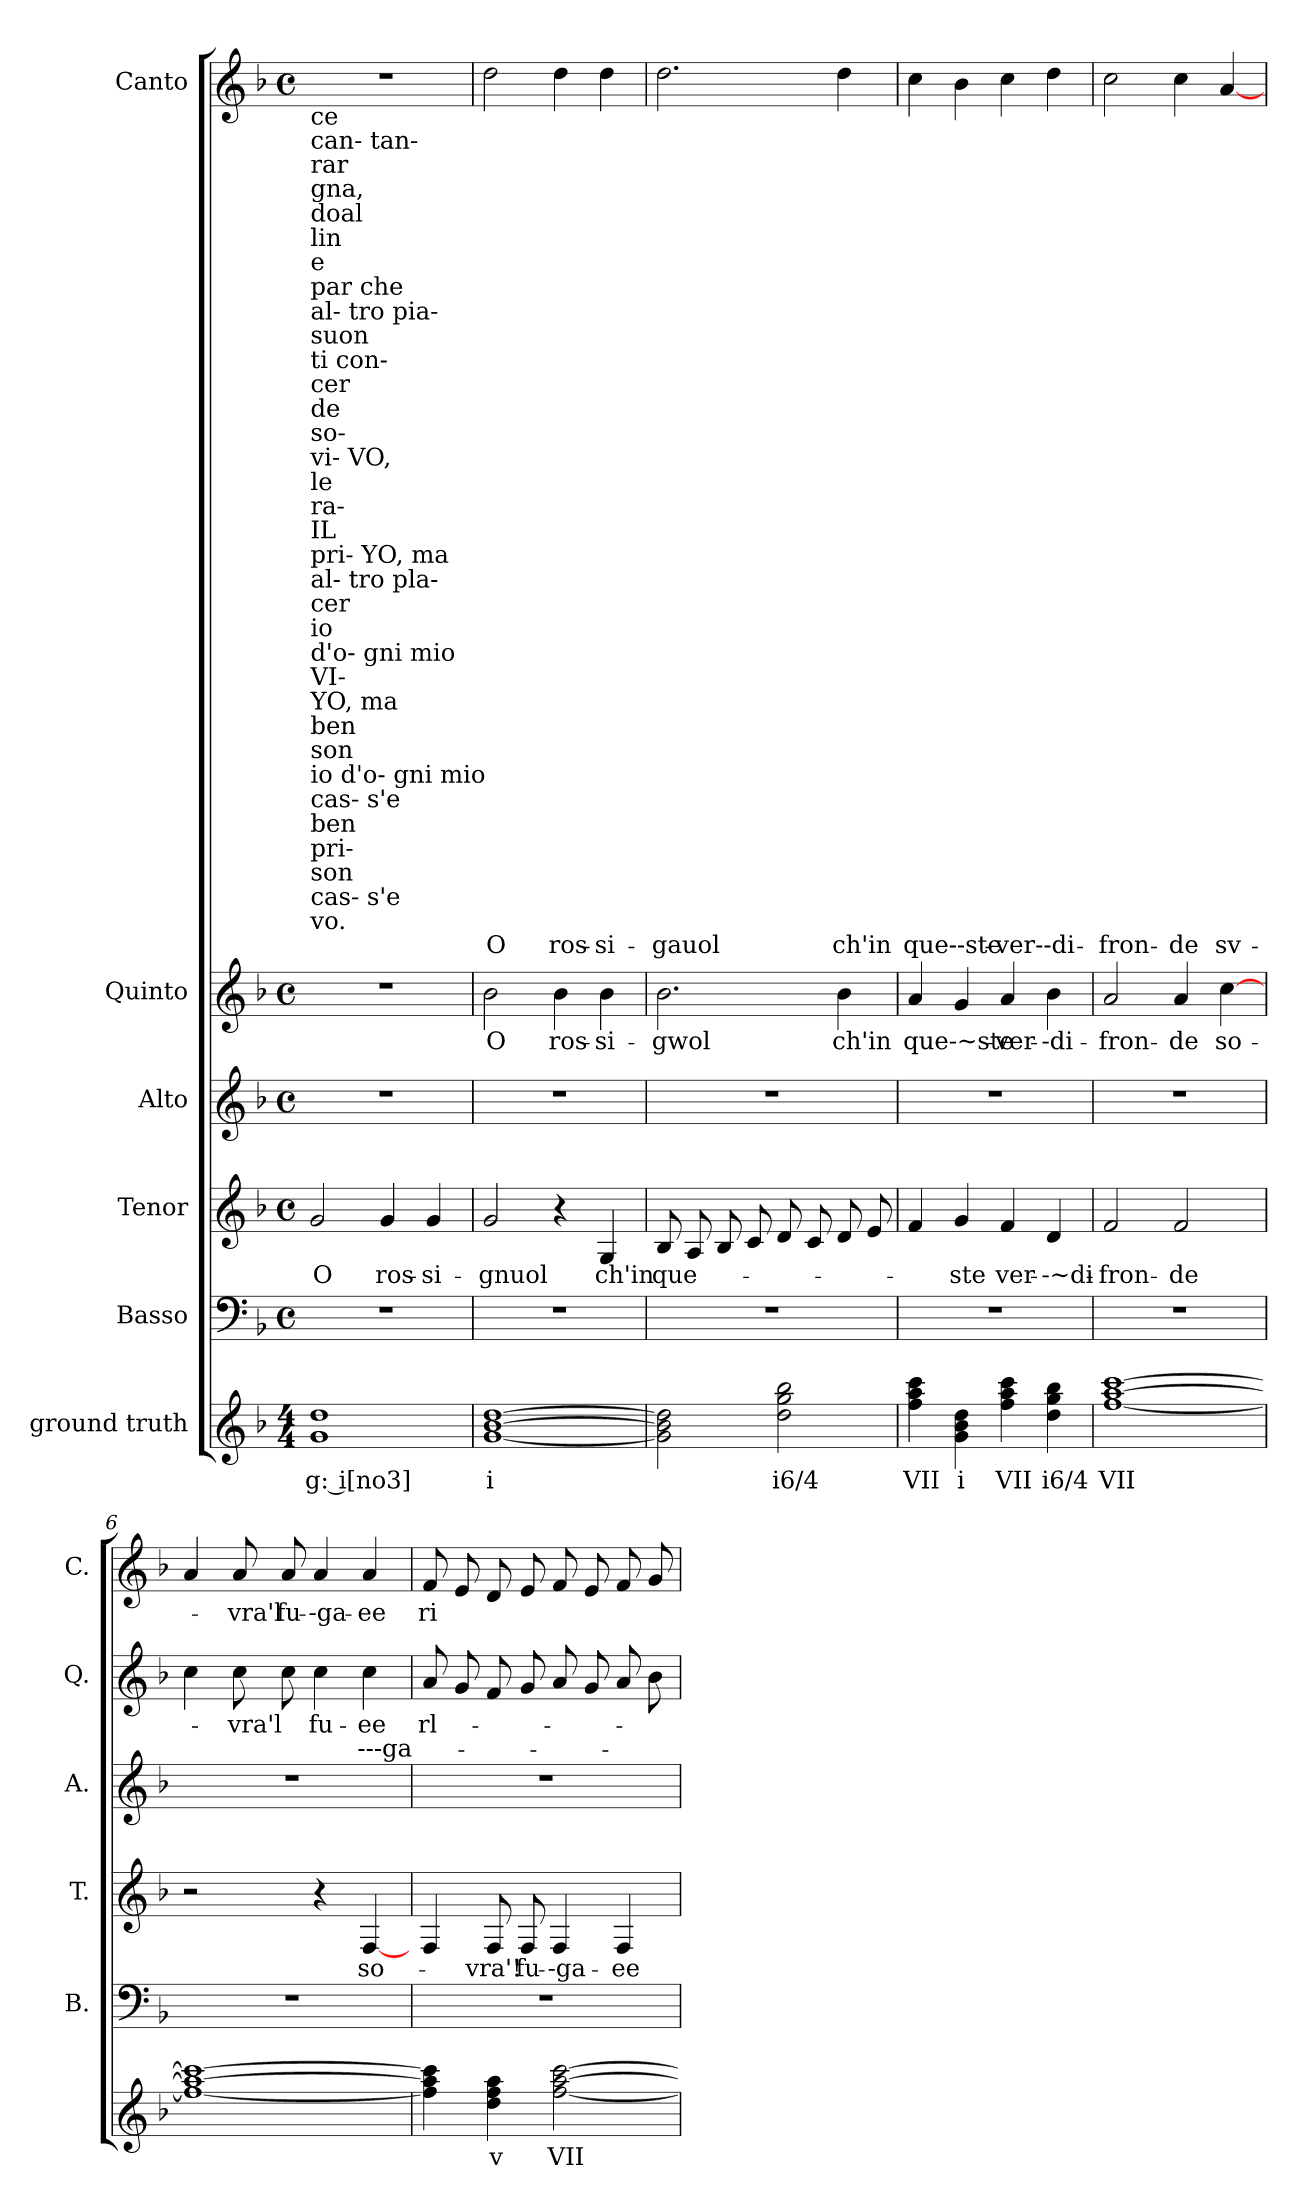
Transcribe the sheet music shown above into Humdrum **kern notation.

**kern	**text	**kern	**kern	**text	**kern	**kern	**text	**text	**kern	**text
*part6	*part6	*part5	*part4	*part4	*part3	*part2	*part2	*part2	*part1	*part1
*staff6	*staff6	*staff5	*staff4	*staff4	*staff3	*staff2	*staff2	*staff2	*staff1	*staff1
*I"ground truth	*	*I"Basso	*I"Tenor	*	*I"Alto	*I"Quinto	*	*	*I"Canto	*
*	*	*I'B.	*I'T.	*	*I'A.	*I'Q.	*	*	*I'C.	*
*	*	*clefF4	*clefG2	*	*clefG2	*clefG2	*	*	*clefG2	*
*k[b-]	*	*k[b-]	*k[b-]	*	*k[b-]	*k[b-]	*	*	*k[b-]	*
*	*	*F:	*F:	*	*F:	*F:	*	*	*F:	*
*M4/4	*	*M4/4	*M4/4	*	*M4/4	*M4/4	*	*	*M4/4	*
*	*	*met(c)	*met(c)	*	*met(c)	*met(c)	*	*	*met(c)	*
=1	=1	=1	=1	=1	=1	=1	=1	=1	=1	=1
!	!	!	!	!	!	!	!	!	!LO:TX:b:t=ce	!
!	!	!	!	!	!	!	!	!	!LO:TX:b:t=can- tan-	!
!	!	!	!	!	!	!	!	!	!LO:TX:b:t=rar	!
!	!	!	!	!	!	!	!	!	!LO:TX:b:t=gna,	!
!	!	!	!	!	!	!	!	!	!LO:TX:b:t=doal	!
!	!	!	!	!	!	!	!	!	!LO:TX:b:t=lin	!
!	!	!	!	!	!	!	!	!	!LO:TX:b:t=e	!
!	!	!	!	!	!	!	!	!	!LO:TX:b:t=par che	!
!	!	!	!	!	!	!	!	!	!LO:TX:b:t=al- tro pia-	!
!	!	!	!	!	!	!	!	!	!LO:TX:b:t=suon	!
!	!	!	!	!	!	!	!	!	!LO:TX:b:t=ti con-	!
!	!	!	!	!	!	!	!	!	!LO:TX:b:t=cer	!
!	!	!	!	!	!	!	!	!	!LO:TX:b:t=de	!
!	!	!	!	!	!	!	!	!	!LO:TX:b:t=so-	!
!	!	!	!	!	!	!	!	!	!LO:TX:b:t=vi- VO,	!
!	!	!	!	!	!	!	!	!	!LO:TX:b:t=le	!
!	!	!	!	!	!	!	!	!	!LO:TX:b:t=ra-	!
!	!	!	!	!	!	!	!	!	!LO:TX:b:t=IL	!
!	!	!	!	!	!	!	!	!	!LO:TX:b:t=pri- YO, ma	!
!	!	!	!	!	!	!	!	!	!LO:TX:b:t=al- tro pla-	!
!	!	!	!	!	!	!	!	!	!LO:TX:b:t=cer	!
!	!	!	!	!	!	!	!	!	!LO:TX:b:t=io	!
!	!	!	!	!	!	!	!	!	!LO:TX:b:t=d'o- gni mio	!
!	!	!	!	!	!	!	!	!	!LO:TX:b:t=VI-	!
!	!	!	!	!	!	!	!	!	!LO:TX:b:t=YO, ma	!
!	!	!	!	!	!	!	!	!	!LO:TX:b:t=ben	!
!	!	!	!	!	!	!	!	!	!LO:TX:b:t=son	!
!	!	!	!	!	!	!	!	!	!LO:TX:b:t=io d'o- gni mio	!
!	!	!	!	!	!	!	!	!	!LO:TX:b:t=cas- s'e	!
!	!	!	!	!	!	!	!	!	!LO:TX:b:t=ben	!
!	!	!	!	!	!	!	!	!	!LO:TX:b:t=pri-	!
!	!	!	!	!	!	!	!	!	!LO:TX:b:t=son	!
!	!	!	!	!	!	!	!	!	!LO:TX:b:t=cas- s'e	!
!	!	!	!	!	!	!	!	!	!LO:TX:b:t=vo.	!
1g 1dd	g: i[no3]	1r	2g	-O	1r	1r	.	.	1r	.
.	.	.	4g	-ros-	.	.	.	.	.	.
.	.	.	4g	-si-	.	.	.	.	.	.
=2	=2	=2	=2	=2	=2	=2	=2	=2	=2	=2
[1g [1b- [1dd	i	1r	2g	-gnuol	1r	2b-	-O	.	2dd	-O
.	.	.	4r	.	.	4b-	-ros-	.	4dd	-ros-
.	.	.	4G	-ch'in	.	4b-	-si-	.	4dd	-si-
=3	=3	=3	=3	=3	=3	=3	=3	=3	=3	=3
2g] 2b-] 2dd]	.	1r	8B-L	-que-	1r	2.b-	-gwol	.	2.dd	-gauol
.	.	.	8A	.	.	.	.	.	.	.
.	.	.	8B-	.	.	.	.	.	.	.
.	.	.	8c	.	.	.	.	.	.	.
2dd 2gg 2bb-	i6/4	.	8dL	.	.	.	.	.	.	.
.	.	.	8c	.	.	.	.	.	.	.
.	.	.	8d	.	.	4b-	-ch'in	.	4dd	-ch'in
.	.	.	8e	.	.	.	.	.	.	.
=4	=4	=4	=4	=4	=4	=4	=4	=4	=4	=4
4ff 4aa 4ccc	VII	1r	4f	.	1r	4a	-que-~ste-	.	4cc	-que--ste-
4g 4b- 4dd	i	.	4g	-ste	.	4g	.	.	4b-	.
4ff 4aa 4ccc	VII	.	4f	-ver-	.	4a	-ver-	.	4cc	-ver--di-
4dd 4gg 4bb-	i6/4	.	4d	--~di-	.	4b-	--di-	.	4dd	.
=5	=5	=5	=5	=5	=5	=5	=5	=5	=5	=5
[1ff [1aa [1ccc	VII	1r	2f	-fron-	1r	2a	-fron-	.	2cc	-fron-
.	.	.	2f	-de	.	4a	-de	.	4cc	-de
.	.	.	.	.	.	[4cc	-so-	.	[4a	-sv-
!!LO:LB:g=z
=6	=6	=6	=6	=6	=6	=6	=6	=6	=6	=6
1ff_ 1aa_ 1ccc_	.	1r	2r	.	1r	4cc	.	.	4a	.
.	.	.	.	.	.	8ccL	-vra'l	.	8a	-vra'l
.	.	.	.	.	.	8cc	.	.	8a	-fu-
.	.	.	4r	.	.	4cc	-fu-	.	4a	--ga-
.	.	.	[4F	-so-	.	4cc	-ee	----ga-	4a	-ee
=7	=7	=7	=7	=7	=7	=7	=7	=7	=7	=7
4ff] 4aa] 4ccc]	.	1r	4F	.	1r	8aL	-rl-	.	8fL	-ri
.	.	.	.	.	.	8g	.	.	8e	.
4dd 4ff 4aa	v	.	8F	-vra'!	.	8f	.	.	8d	.
.	.	.	8F	-fu-	.	8g	.	.	8e	.
[2ff [2aa [2ccc	VII	.	4F	--ga-	.	8aL	.	.	8fL	.
.	.	.	.	.	.	8g	.	.	8e	.
.	.	.	4F	-ee	.	8a	.	.	8f	.
.	.	.	.	.	.	8b-	.	.	8g	.
=	=	=	=	=	=	=	=	=	=	=
*-	*-	*-	*-	*-	*-	*-	*-	*-	*-	*-
